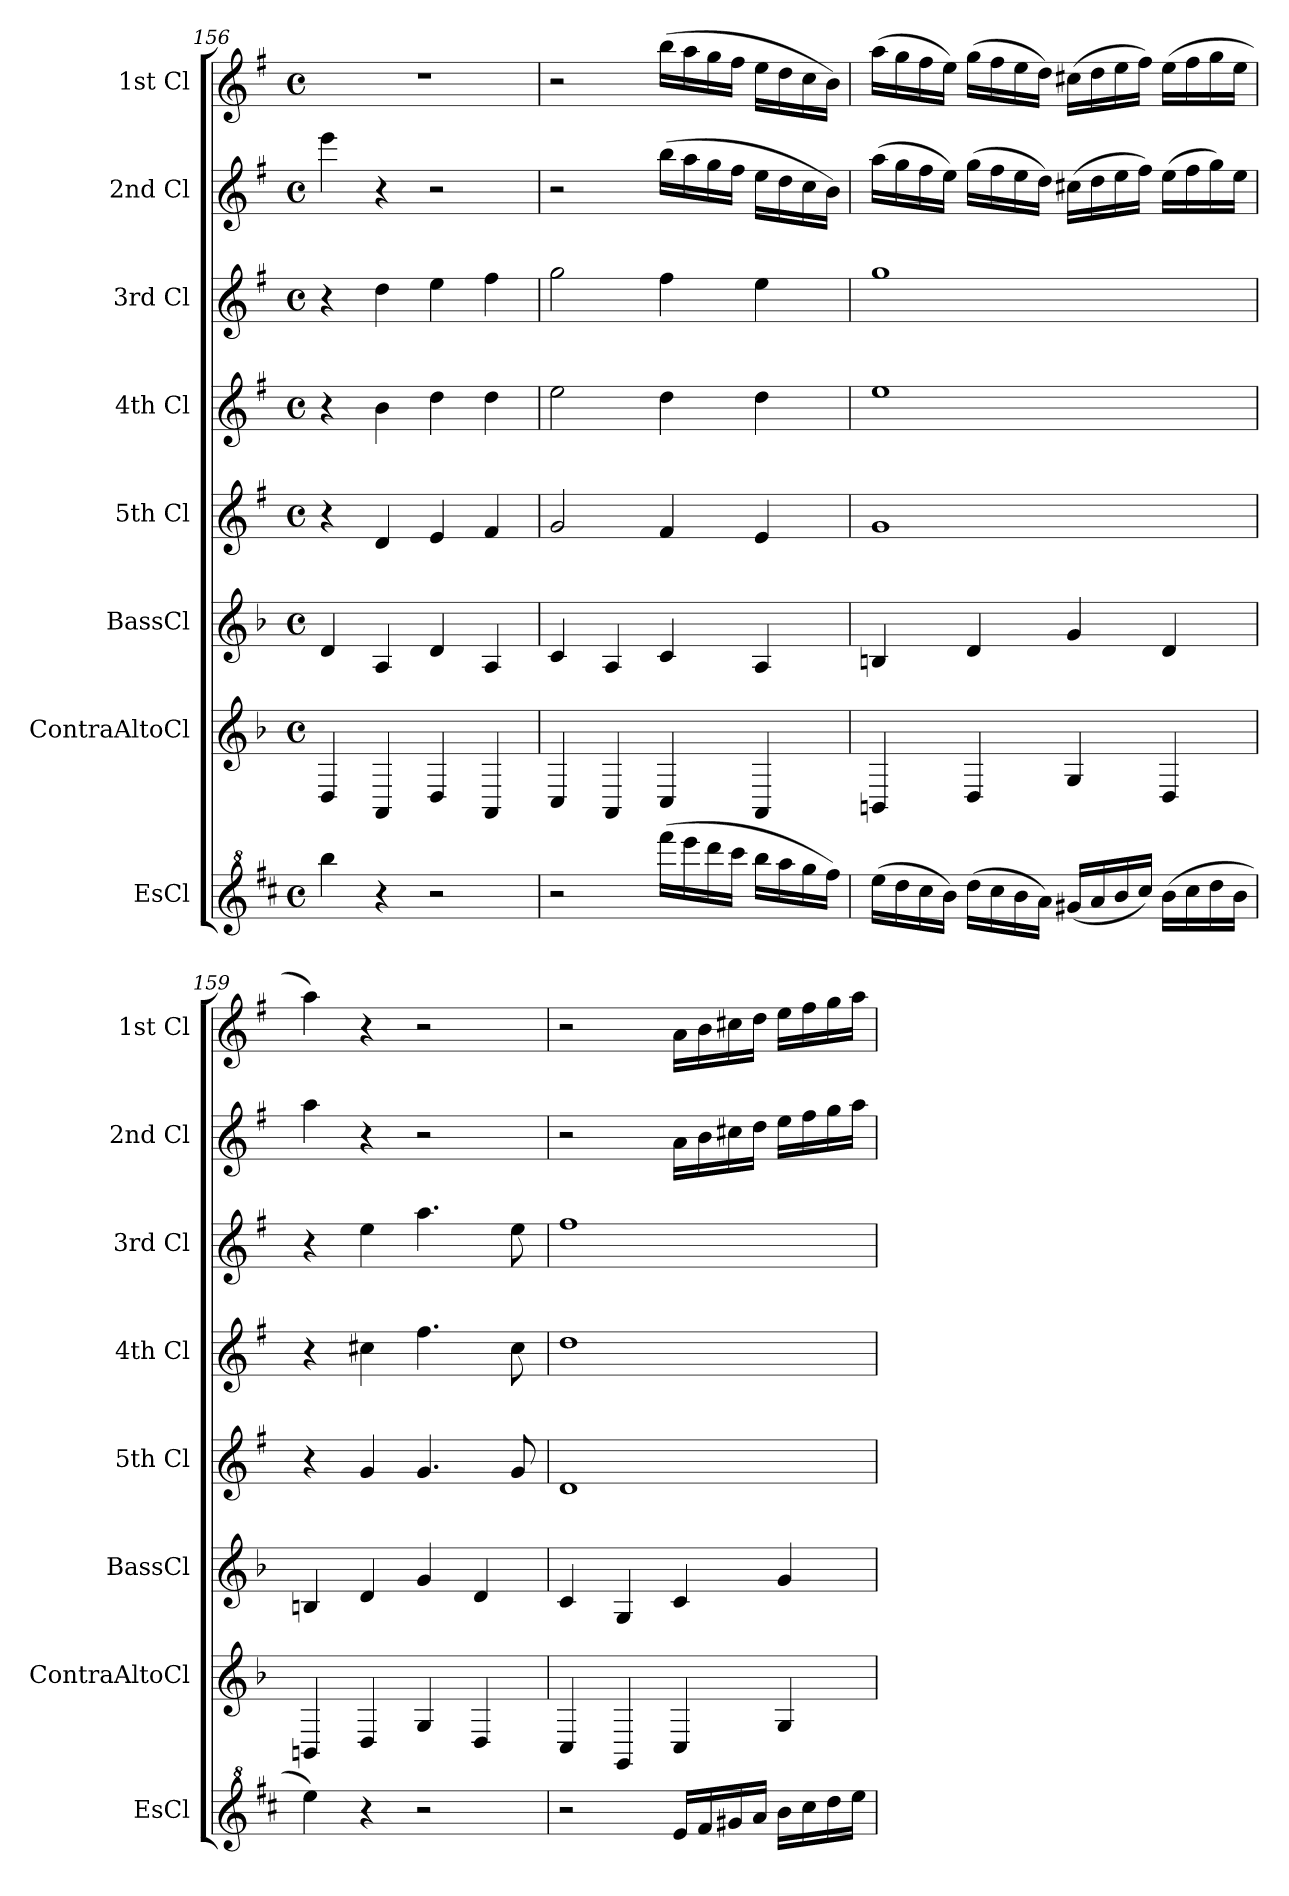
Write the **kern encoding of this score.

**kern	**kern	**kern	**kern	**kern	**kern	**kern	**kern
*part8	*part7	*part6	*part5	*part4	*part3	*part2	*part1
*staff8	*staff7	*staff6	*staff5	*staff4	*staff3	*staff2	*staff1
*I"EsCl	*I"ContraAltoCl	*I"BassCl	*I"5th Cl	*I"4th Cl	*I"3rd Cl	*I"2nd Cl	*I"1st Cl
*I'EsCl	*I'ContraAltoCl	*I'BassCl	*I'5th Cl	*I'4th Cl	*I'3rd Cl	*I'2nd Cl	*I'1st Cl
*clefG^2	*clefG2	*clefG2	*clefG2	*clefG2	*clefG2	*clefG2	*clefG2
*ITrd5c9	*ITrd12c21	*ITrd8c14	*ITrd1c2	*ITrd1c2	*ITrd1c2	*ITrd1c2	*ITrd1c2
*k[b-]	*k[b-]	*k[b-]	*k[b-]	*k[b-]	*k[b-]	*k[b-]	*k[b-]
*M4/4	*M4/4	*M4/4	*M4/4	*M4/4	*M4/4	*M4/4	*M4/4
*met(c)	*met(c)	*met(c)	*met(c)	*met(c)	*met(c)	*met(c)	*met(c)
=156	=156	=156	=156	=156	=156	=156	=156
4ddd\	4DD/	4D/	4r	4r	4r	4ddd\	1r
4r	4AAA/	4AA/	4c/	4a\	4cc\	4r	.
2r	4DD/	4D/	4d/	4cc\	4dd\	2r	.
.	4AAA/	4AA/	4e/	4cc\	4ee\	.	.
=157	=157	=157	=157	=157	=157	=157	=157
2r	4CC/	4C/	2f/	2dd\	2ff\	2r	2r
.	4AAA/	4AA/	.	.	.	.	.
(16aaa\LL	4CC/	4C/	4e/	4cc\	4ee\	(16aa\LL	(16aa\LL
16ggg\	.	.	.	.	.	16gg\	16gg\
16fff\	.	.	.	.	.	16ff\	16ff\
16eee\JJ	.	.	.	.	.	16ee\JJ	16ee\JJ
16ddd\LL	4AAA/	4AA/	4d/	4cc\	4dd\	16dd\LL	16dd\LL
16ccc\	.	.	.	.	.	16cc\	16cc\
16bb-\	.	.	.	.	.	16b-\	16b-\
16aa\JJ)	.	.	.	.	.	16a\JJ)	16a\JJ)
!!LO:LB:g=z
=158	=158	=158	=158	=158	=158	=158	=158
(16gg\LL	4BBBn/	4BBn/	1f	1dd	1ff	(16gg\LL	(16gg\LL
16ff\	.	.	.	.	.	16ff\	16ff\
16ee\	.	.	.	.	.	16ee\	16ee\
16dd\JJ)	.	.	.	.	.	16dd\JJ)	16dd\JJ)
(16ff\LL	4DD/	4D/	.	.	.	(16ff\LL	(16ff\LL
16ee\	.	.	.	.	.	16ee\	16ee\
16dd\	.	.	.	.	.	16dd\	16dd\
16cc\JJ)	.	.	.	.	.	16cc\JJ)	16cc\JJ)
(16bn/LL	4GG/	4G/	.	.	.	(16bn\LL	(16bn\LL
16cc/	.	.	.	.	.	16cc\	16cc\
16dd/	.	.	.	.	.	16dd\	16dd\
16ee/JJ)	.	.	.	.	.	16ee\JJ)	16ee\JJ)
(16dd\LL	4DD/	4D/	.	.	.	(16dd\LL	(16dd\LL
16ee\	.	.	.	.	.	16ee\	16ee\
16ff\	.	.	.	.	.	16ff\)	16ff\
16dd\JJ	.	.	.	.	.	16dd\JJ	16dd\JJ
=159	=159	=159	=159	=159	=159	=159	=159
4gg\)	4BBBn/	4BBn/	4r	4r	4r	4gg\	4gg\)
4r	4DD/	4D/	4f/	4bn\	4dd\	4r	4r
2r	4GG/	4G/	4.f/	4.ee\	4.gg\	2r	2r
.	4DD/	4D/	.	.	.	.	.
.	.	.	8f/	8b\	8dd\	.	.
=160	=160	=160	=160	=160	=160	=160	=160
2r	4CC/	4C/	1c	1cc	1ee	2r	2r
.	4GGG/	4GG/	.	.	.	.	.
16g/LL	4CC/	4C/	.	.	.	16g\LL	16g\LL
16a/	.	.	.	.	.	16a\	16a\
16bn/	.	.	.	.	.	16bn\	16bn\
16cc/JJ	.	.	.	.	.	16cc\JJ	16cc\JJ
16dd\LL	4GG/	4G/	.	.	.	16dd\LL	16dd\LL
16ee\	.	.	.	.	.	16ee\	16ee\
16ff\	.	.	.	.	.	16ff\	16ff\
16gg\JJ	.	.	.	.	.	16gg\JJ	16gg\JJ
=	=	=	=	=	=	=	=
*-	*-	*-	*-	*-	*-	*-	*-
